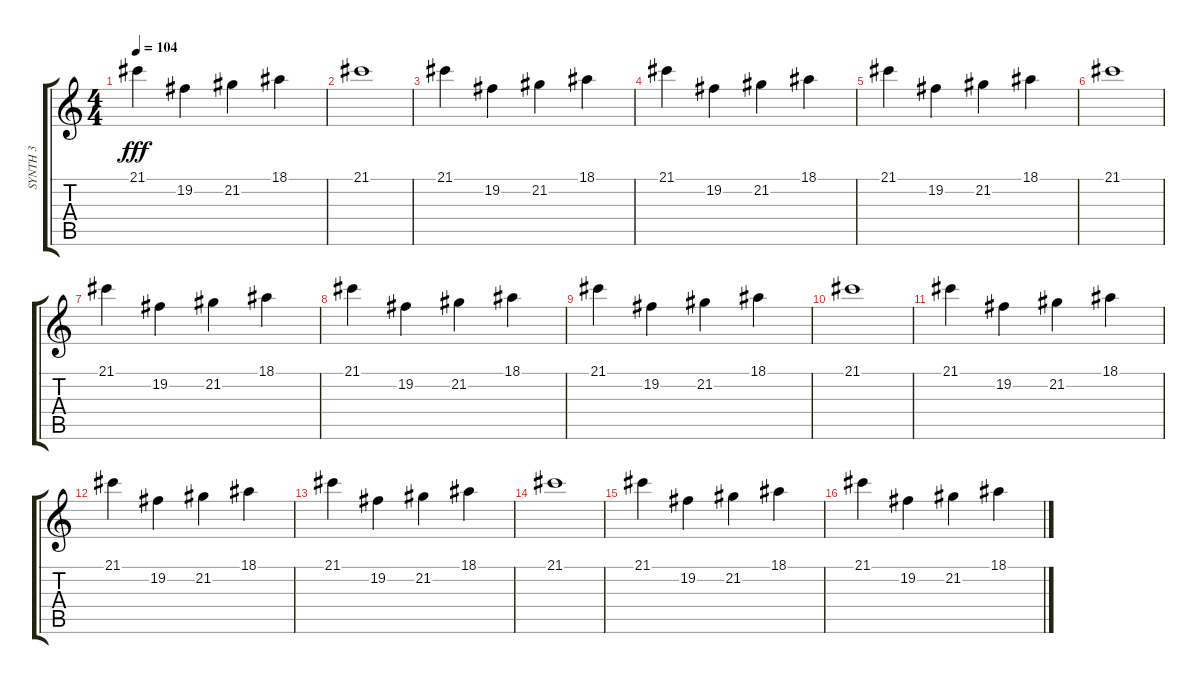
\track ("SYNTH 3" "SYNTH 3") {instrument pad1newage}
\staff {score tabs}
\tuning (E4 B3 G3 D3 A2 E2) {hide}
\ts (4 4)
\tempo 104
\clef g2
\ks c
21.1.4{dy fff} 19.2.4 21.2.4 18.1.4 |
21.1.1 |
21.1.4 19.2.4 21.2.4 18.1.4 |
21.1.4 19.2.4 21.2.4 18.1.4 |
21.1.4 19.2.4 21.2.4 18.1.4 |
21.1.1 |
21.1.4 19.2.4 21.2.4 18.1.4 |
21.1.4 19.2.4 21.2.4 18.1.4 |
21.1.4 19.2.4 21.2.4 18.1.4 |
21.1.1 |
21.1.4 19.2.4 21.2.4 18.1.4 |
21.1.4 19.2.4 21.2.4 18.1.4 |
21.1.4 19.2.4 21.2.4 18.1.4 |
21.1.1 |
21.1.4 19.2.4 21.2.4 18.1.4 |
21.1.4 19.2.4 21.2.4 18.1.4
